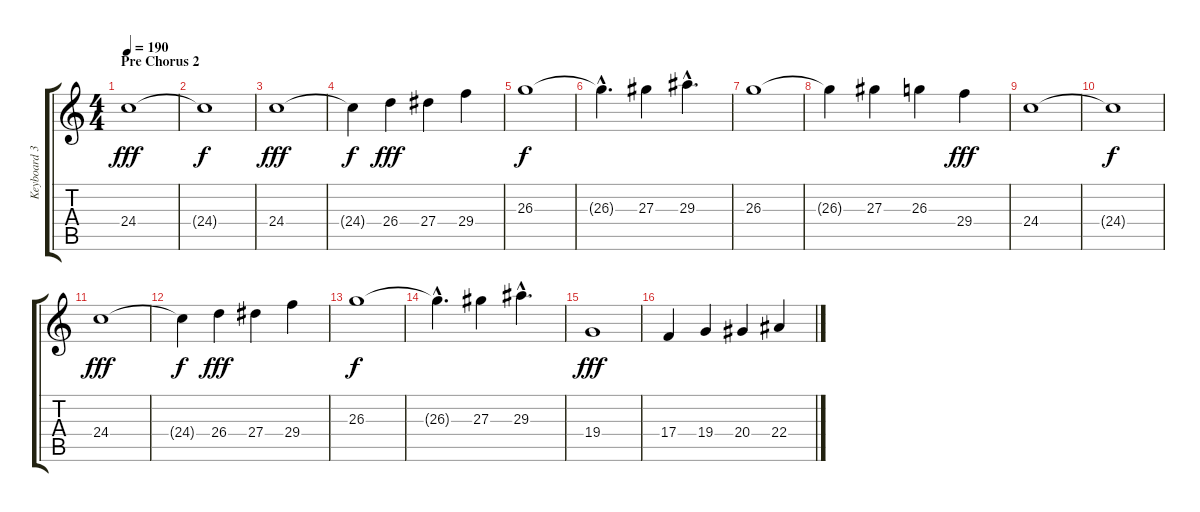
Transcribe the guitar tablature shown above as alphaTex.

\track ("Keyboard 3" "Keyboard 3") {instrument lead1square}
\staff {score tabs}
\tuning (D4 A3 F3 C3 G2 C2) {hide}
\ts (4 4)
\section ("" "Pre Chorus 2")
\tempo 190
\clef g2
\ks c
24.4.1{dy fff volume 12 instrument stringensemble1} |
24.4{t}.1{dy f} |
24.4.1{dy fff} |
24.4{t}.4{dy f} 26.4.4{dy fff} 27.4.4 29.4.4 |
26.3.1{dy f} |
26.3{hac t}.4{d} 27.3.4 29.3{hac}.4{d} |
26.3.1 |
26.3{t}.4 27.3.4 26.3.4 29.4.4{dy fff} |
24.4.1 |
24.4{t}.1{dy f} |
24.4.1{dy fff} |
24.4{t}.4{dy f} 26.4.4{dy fff} 27.4.4 29.4.4 |
26.3.1{dy f} |
26.3{hac t}.4{d} 27.3.4 29.3{hac}.4{d} |
19.4.1{dy fff} |
17.4.4 19.4.4 20.4.4 22.4.4
